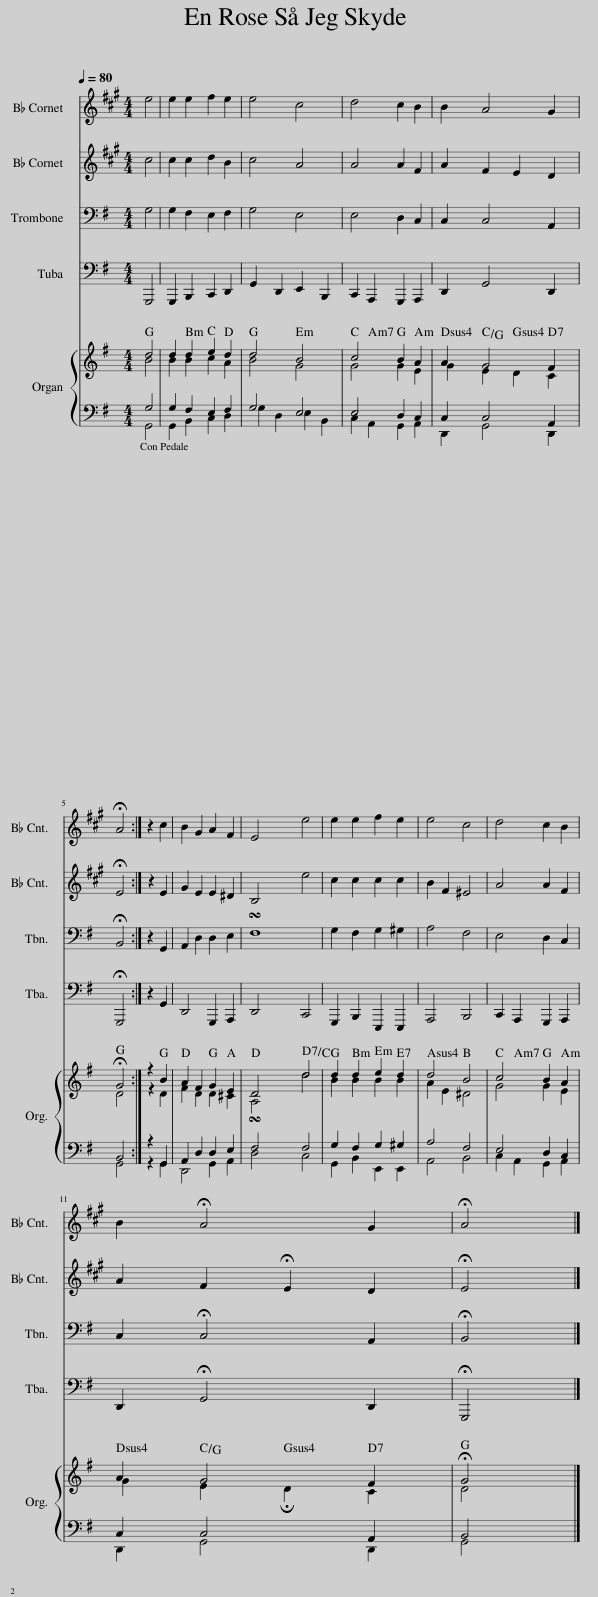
X:1
%%score 1 2 3 4 { ( 5 6 ) | ( 7 8 ) }
L:1/8
Q:1/4=80
M:4/4
I:linebreak $
K:G
V:1 treble transpose=-2
V:2 treble transpose=-2
V:3 bass
V:4 bass
V:5 treble
V:6 treble
V:7 bass
V:8 bass
V:1
[K:A] e4 | e2 e2 f2 e2 | e4 c4 | d4 c2 B2 | B2 A4 G2 |$ %5
 !fermata!A4 :| z2 c2 | B2 G2 A2 F2 | E4 e4 | e2 e2 f2 e2 | %10
 e4 c4 | d4 c2 B2 |$ B2 !fermata!A4 G2 | !fermata!A4 |] %14
V:2
[K:A] c4 | c2 c2 d2 B2 | c4 A4 | A4 A2 F2 | A2 F2 E2 D2 |$ %5
 !fermata!E4 :| z2 E2 | G2 E2 E2 ^D2 | B,4 e4 | c2 c2 c2 c2 | %10
 B2 F2 ^E4 | A4 A2 F2 |$ A2 F2 !fermata!E2 D2 | !fermata!E4 |] %14
V:3
 G,4 | G,2 F,2 E,2 F,2 | G,4 E,4 | E,4 D,2 C,2 | C,2 C,4 A,,2 |$ %5
 !fermata!B,,4 :| z2 G,,2 | A,,2 D,2 D,2 E,2 | !turn!F,8 | G,2 F,2 G,2 ^G,2 | %10
 A,4 F,4 | E,4 D,2 C,2 |$ C,2 !fermata!C,4 A,,2 | !fermata!B,,4 |] %14
V:4
 G,,,4 | G,,,2 B,,,2 C,,2 D,,2 | G,,2 D,,2 E,,2 B,,,2 | C,,2 A,,,2 G,,,2 A,,,2 | D,,2 G,,4 D,,2 |$ %5
 !fermata!G,,,4 :| z2 G,,2 | D,,4 G,,,2 A,,,2 | D,,4 C,,4 | G,,,2 B,,,2 E,,,2 E,,,2 | %10
 A,,,4 B,,,4 | C,,2 A,,,2 G,,,2 A,,,2 |$ D,,2 !fermata!G,,4 D,,2 | !fermata!G,,,4 |] %14
V:5
 d4 | d2 d2 e2 d2 | d4 B4 | c4 B2 A2 | A2 G4 F2 |$ %5
 !fermata!G4 :| z2 B2 | A2 F2 G2 E2 | D4 d4 | d2 d2 e2 d2 | %10
 d4 B4 | c4 B2 A2 |$ A2 G4 F2 | !fermata!G4 |] %14
V:6
 B4 | B2 B2 c2 A2 | B4 G4 | G4 G2 E2 | G2 E2 D2 C2 |$ %5
 D4 :| z2 D2 | F2 D2 D2 ^C2 | A,4 d4 | B2 B2 B2 B2 | %10
 A2 E2 ^D4 | G4 G2 E2 |$ G2 E2 !fermata!D2 C2 | D4 |] %14
V:7
 G,4 | G,2 F,2 E,2 F,2 | G,4 E,4 | E,4 D,2 C,2 | C,2 C,4 A,,2 |$ %5
 B,,4 :| z2 G,,2 | A,,2 D,2 D,2 E,2 | !turn!F,4 F,4 | G,2 F,2 G,2 ^G,2 | %10
 A,4 F,4 | E,4 D,2 C,2 |$ C,2 C,4 A,,2 | B,,4 |] %14
V:8
 G,,4 | G,,2 B,,2 C,2 D,2 | G,2 D,2 E,2 B,,2 | C,2 A,,2 G,,2 A,,2 | D,,2 G,,4 D,,2 |$ %5
 G,,4 :| z2 G,,2 | D,,4 G,,2 A,,2 | D,4 C,4 | G,,2 B,,2 E,,2 E,,2 | %10
 A,,4 B,,4 | C,2 A,,2 G,,2 A,,2 |$ D,,2 G,,4 D,,2 | G,,4 |] %14
